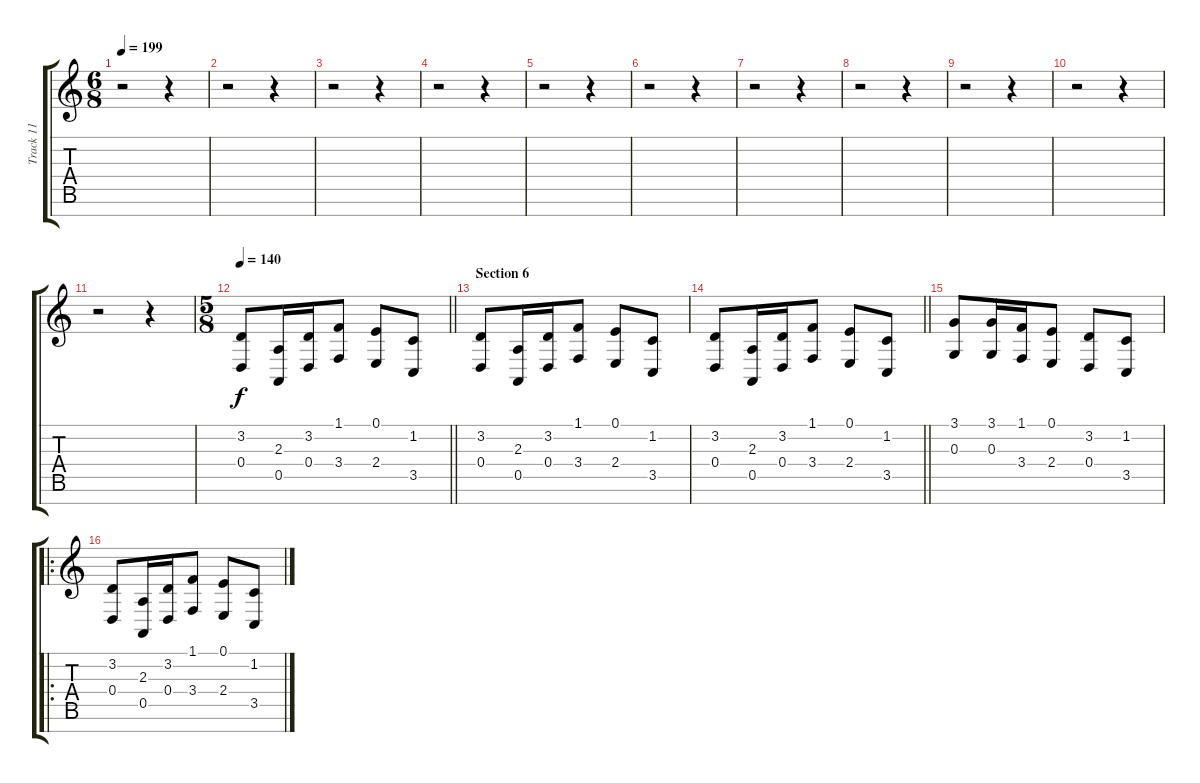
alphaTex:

\track ("Track 11" "Track 11") {instrument acousticgrandpiano}
\staff {score tabs}
\tuning (E4 B3 G3 D3 A2 E2 B1) {hide}
\ts (6 8)
\tempo 199
\clef g2
\ks c
r.2{dy mf} r.4 |
r.2 r.4 |
r.2 r.4 |
r.2 r.4 |
r.2 r.4 |
r.2 r.4 |
r.2 r.4 |
r.2 r.4 |
r.2 r.4 |
r.2 r.4 |
r.2 r.4 |
\ts (5 8)
\tempo 140
\barLineRight lightlight
(3.2 0.4).8{dy f} (2.3 0.5).16 (3.2 0.4).16 (1.1 3.4).8 (0.1 2.4).8 (1.2 3.5).8 |
\section ("" "Section 6")
(3.2 0.4).8 (2.3 0.5).16 (3.2 0.4).16 (1.1 3.4).8 (0.1 2.4).8 (1.2 3.5).8 |
\barLineRight lightlight
(3.2 0.4).8 (2.3 0.5).16 (3.2 0.4).16 (1.1 3.4).8 (0.1 2.4).8 (1.2 3.5).8 |
(3.1 0.3).8 (3.1 0.3).16 (1.1 3.4).16 (0.1 2.4).8 (3.2 0.4).8 (1.2 3.5).8 |
\ro
(3.2 0.4).8 (2.3 0.5).16 (3.2 0.4).16 (1.1 3.4).8 (0.1 2.4).8 (1.2 3.5).8
